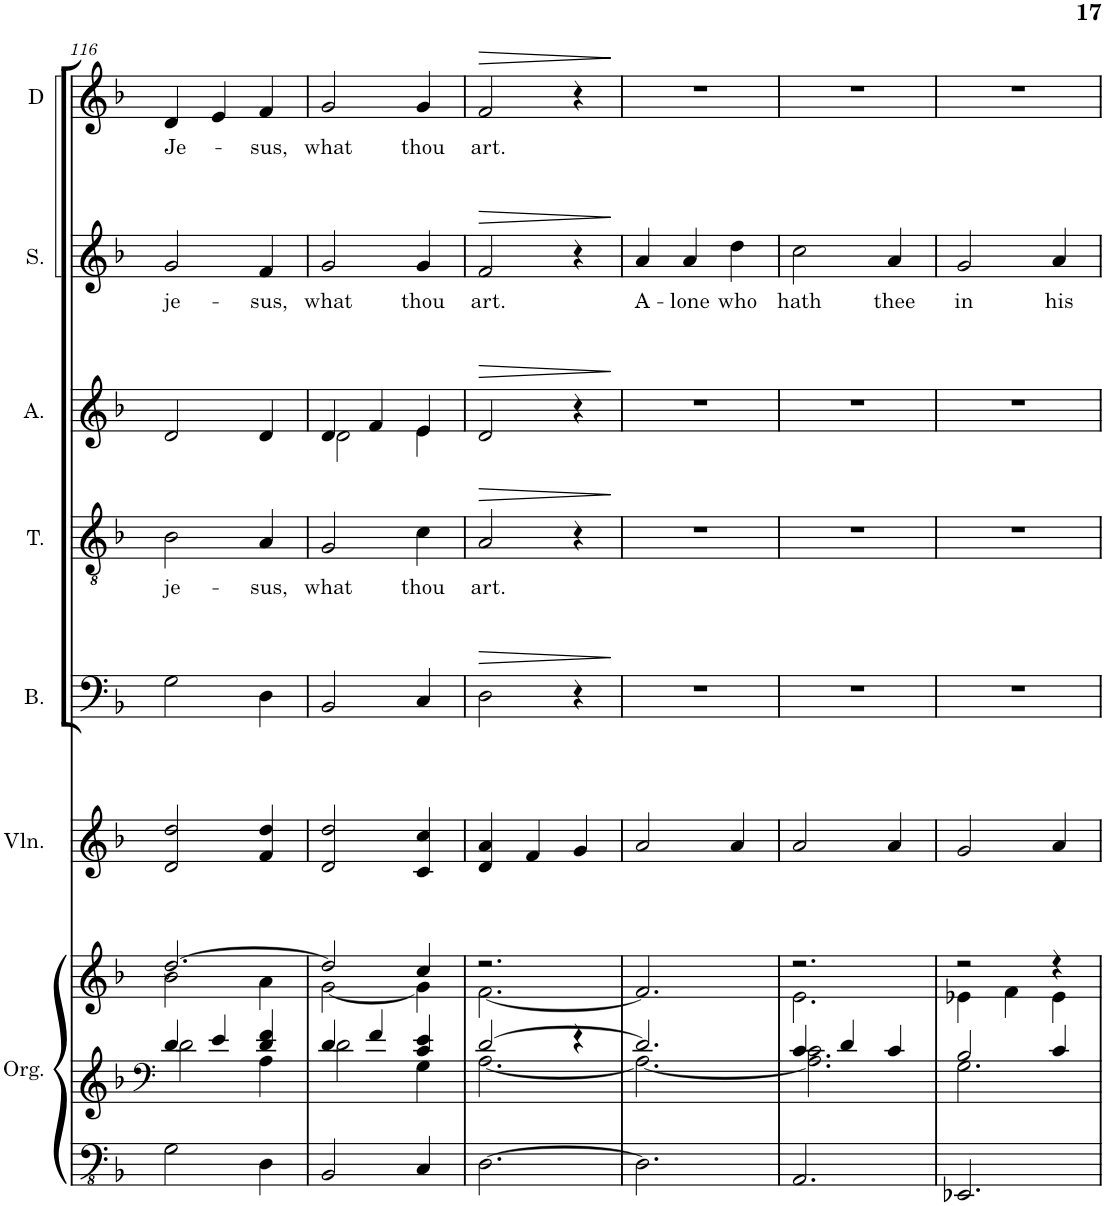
**kern	**kern	**kern	**kern	**kern	**dynam	**kern	**text	**dynam	**kern	**dynam	**kern	**text	**dynam	**kern	**text	**dynam
*part7	*part7	*part7	*part6	*part5	*part5	*part4	*part4	*part4	*part3	*part3	*part2	*part2	*part2	*part1	*part1	*part1
*staff9	*staff8	*staff7	*staff6	*staff5	*staff5	*staff4	*staff4	*staff4	*staff3	*staff3	*staff2	*staff2	*staff2	*staff1	*staff1	*staff1
*I"Organ	*	*	*I"Violin	*I"Bass	*	*I"Tenor	*	*	*I"Alto	*	*I"Soprano	*	*	*I"Descant	*	*
*I'Org.	*	*	*I'Vln.	*I'B.	*	*I'T.	*	*	*I'A.	*	*I'S.	*	*	*I'D	*	*
!!LO:PB:g=z
*clefFv4	*clefF4	*clefG2	*clefG2	*clefF4	*	*clefGv2	*	*	*clefG2	*	*clefG2	*	*	*clefG2	*	*
*k[b-]	*k[b-]	*k[b-]	*k[b-]	*k[b-]	*	*k[b-]	*	*	*k[b-]	*	*k[b-]	*	*	*k[b-]	*	*
*M3/4	*M3/4	*M3/4	*M3/4	*M3/4	*	*M3/4	*	*	*M3/4	*	*M3/4	*	*	*M3/4	*	*
=116	=116	=116	=116	=116	=116	=116	=116	=116	=116	=116	=116	=116	=116	=116	=116	=116
*	*^	*^	*	*	*	*	*	*	*	*	*	*	*	*	*	*
!	!	!	!	!	!	!	!	!	!LO:LY:b	!	!	!	!	!LO:LY:b	!	!	!LO:LY:b	!
2GG\	4d/	2d\	2.dd/_	2b-\	2d/ 2dd/	2G\	.	2B-\	je-	.	2d/	.	2g/	je-	.	4d/	Je-	.
.	4e/	.	.	.	.	.	.	.	.	.	.	.	.	.	.	4e/	.	.
!	!	!	!	!	!	!	!	!	!LO:LY:b	!	!	!	!	!LO:LY:b	!	!	!LO:LY:b	!
4DD\	4d/ 4f/	4A\	.	4a\	4f/ 4dd/	4D\	.	4A/	-sus,	.	4d/	.	4f/	-sus,	.	4f/	-sus,	.
=117	=117	=117	=117	=117	=117	=117	=117	=117	=117	=117	=117	=117	=117	=117	=117	=117	=117	=117
!	!	!	!	!	!	!	!	!	!LO:LY:b	!	!	!	!	!LO:LY:b	!	!	!LO:LY:b	!
*	*	*	*	*	*	*	*	*	*	*	*^	*	*	*	*	*	*	*
2BBB-/	4d/	2d\	2dd/]	[2g\	2d/ 2dd/	2BB-/	.	2G/	what	.	4d/	2d\	.	2g/	what	.	2g/	what	.
.	4f/	.	.	.	.	.	.	.	.	.	4f/	.	.	.	.	.	.	.	.
!	!	!	!	!	!	!	!	!	!LO:LY:b	!	!	!	!	!	!LO:LY:b	!	!	!LO:LY:b	!
4CC/	4c/ 4e/	4G\	4cc/	4g\]	4c/ 4cc/	4C/	.	4c\	thou	.	4e/	4e\	.	4g/	thou	.	4g/	thou	.
=118	=118	=118	=118	=118	=118	=118	=118	=118	=118	=118	=118	=118	=118	=118	=118	=118	=118	=118	=118
!	!	!	!	!	!	!	!LO:HP:b	!	!LO:LY:b	!LO:HP:b	!	!	!LO:HP:b	!	!LO:LY:b	!LO:HP:b	!	!LO:LY:b	!LO:HP:b
*	*	*	*	*	*	*	*	*	*	*	*v	*v	*	*	*	*	*	*	*
[2.DD\	[2d/	[2.A\	2.r	[2.f\	4d/ 4a/	2D\	>	2A/	art.	>	2d/	>	2f/	art.	>	2f/	art.	>
.	.	.	.	.	4f/	.	.	.	.	.	.	.	.	.	.	.	.	.
.	4r	.	.	.	4g/	4r	.	4r	.	.	4r	.	4r	.	.	4r	.	.
*	*v	*v	*	*	*	*	*	*	*	*	*	*	*	*	*	*	*	*
*	*	*v	*v	*	*	*	*	*	*	*	*	*	*	*	*	*	*
.	.	.	.	.	]	.	.	]	.	]	.	.	]	.	.	]
=119	=119	=119	=119	=119	=119	=119	=119	=119	=119	=119	=119	=119	=119	=119	=119	=119
*	*^	*	*	*	*	*	*	*	*	*	*	*	*	*	*	*
!	!	!	!	!	!	!	!	!	!	!	!	!	!LO:LY:b	!	!	!	!
2.DD\]	2.d/]	2.A\_	2.f/]	2a/	2.r	.	2.r	.	.	2.r	.	4a/	A-	.	2.r	.	.
!	!	!	!	!	!	!	!	!	!	!	!	!	!LO:LY:b	!	!	!	!
.	.	.	.	.	.	.	.	.	.	.	.	4a/	-lone	.	.	.	.
!	!	!	!	!	!	!	!	!	!	!	!	!	!LO:LY:b	!	!	!	!
.	.	.	.	4a/	.	.	.	.	.	.	.	4dd\	who	.	.	.	.
=120	=120	=120	=120	=120	=120	=120	=120	=120	=120	=120	=120	=120	=120	=120	=120	=120	=120
*	*	*	*^	*	*	*	*	*	*	*	*	*	*	*	*	*	*
!	!	!	!	!	!	!	!	!	!	!	!	!	!	!LO:LY:b	!	!	!	!
2.AAA/	4c/	2.A\] 2.c\	2.r	2.e\	2a/	2.r	.	2.r	.	.	2.r	.	2cc\	hath	.	2.r	.	.
.	4d/	.	.	.	.	.	.	.	.	.	.	.	.	.	.	.	.	.
!	!	!	!	!	!	!	!	!	!	!	!	!	!	!LO:LY:b	!	!	!	!
.	4c/	.	.	.	4a/	.	.	.	.	.	.	.	4a/	thee	.	.	.	.
=121	=121	=121	=121	=121	=121	=121	=121	=121	=121	=121	=121	=121	=121	=121	=121	=121	=121	=121
!	!	!	!	!	!	!	!	!	!	!	!	!	!	!LO:LY:b	!	!	!	!
2.EEE-X/	2B-/	2.G\	2r	4e-X\	2g/	2.r	.	2.r	.	.	2.r	.	2g/	in	.	2.r	.	.
.	.	.	.	4f\	.	.	.	.	.	.	.	.	.	.	.	.	.	.
!	!	!	!	!	!	!	!	!	!	!	!	!	!	!LO:LY:b	!	!	!	!
.	4c/	.	4r	4e-\	4a/	.	.	.	.	.	.	.	4a/	his	.	.	.	.
*	*v	*v	*	*	*	*	*	*	*	*	*	*	*	*	*	*	*	*
*	*	*v	*v	*	*	*	*	*	*	*	*	*	*	*	*	*	*
=	=	=	=	=	=	=	=	=	=	=	=	=	=	=	=	=
*-	*-	*-	*-	*-	*-	*-	*-	*-	*-	*-	*-	*-	*-	*-	*-	*-
